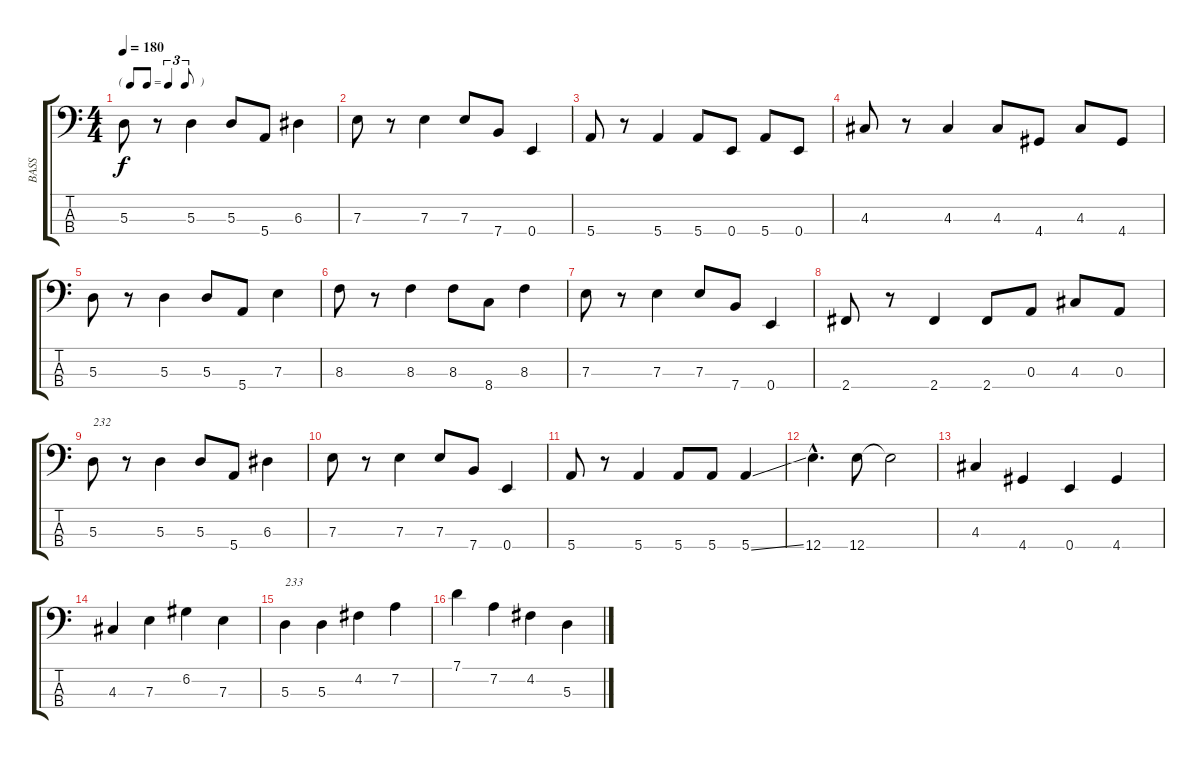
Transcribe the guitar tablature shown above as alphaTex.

\track ("BASS" "BASS") {instrument electricbasspick}
\staff {score tabs}
\tuning (G2 D2 A1 E1) {hide}
\ts (4 4)
\tf triplet8th
\tempo 180
\clef f4
\ks c
5.3.8{dy f} r.8 5.3.4 5.3.8 5.4.8 6.3.4 |
7.3.8 r.8 7.3.4 7.3.8 7.4.8 0.4.4 |
5.4.8 r.8 5.4.4 5.4.8 0.4.8 5.4.8 0.4.8 |
4.3.8 r.8 4.3.4 4.3.8 4.4.8 4.3.8 4.4.8 |
5.3.8 r.8 5.3.4 5.3.8 5.4.8 7.3.4 |
8.3.8 r.8 8.3.4 8.3.8 8.4.8 8.3.4 |
7.3.8 r.8 7.3.4 7.3.8 7.4.8 0.4.4 |
2.4.8 r.8 2.4.4 2.4.8 0.3.8 4.3.8 0.3.8 |
5.3.8{txt "232"} r.8 5.3.4 5.3.8 5.4.8 6.3.4 |
7.3.8 r.8 7.3.4 7.3.8 7.4.8 0.4.4 |
5.4.8 r.8 5.4.4 5.4.8 5.4.8 5.4{ss}.4 |
12.4{hac}.4{d} 12.4.8 12.4{t}.2 |
4.3.4 4.4.4 0.4.4 4.4.4 |
4.3.4 7.3.4 6.2.4 7.3.4 |
5.3.4{txt "233"} 5.3.4 4.2.4 7.2.4 |
7.1.4 7.2.4 4.2.4 5.3.4
